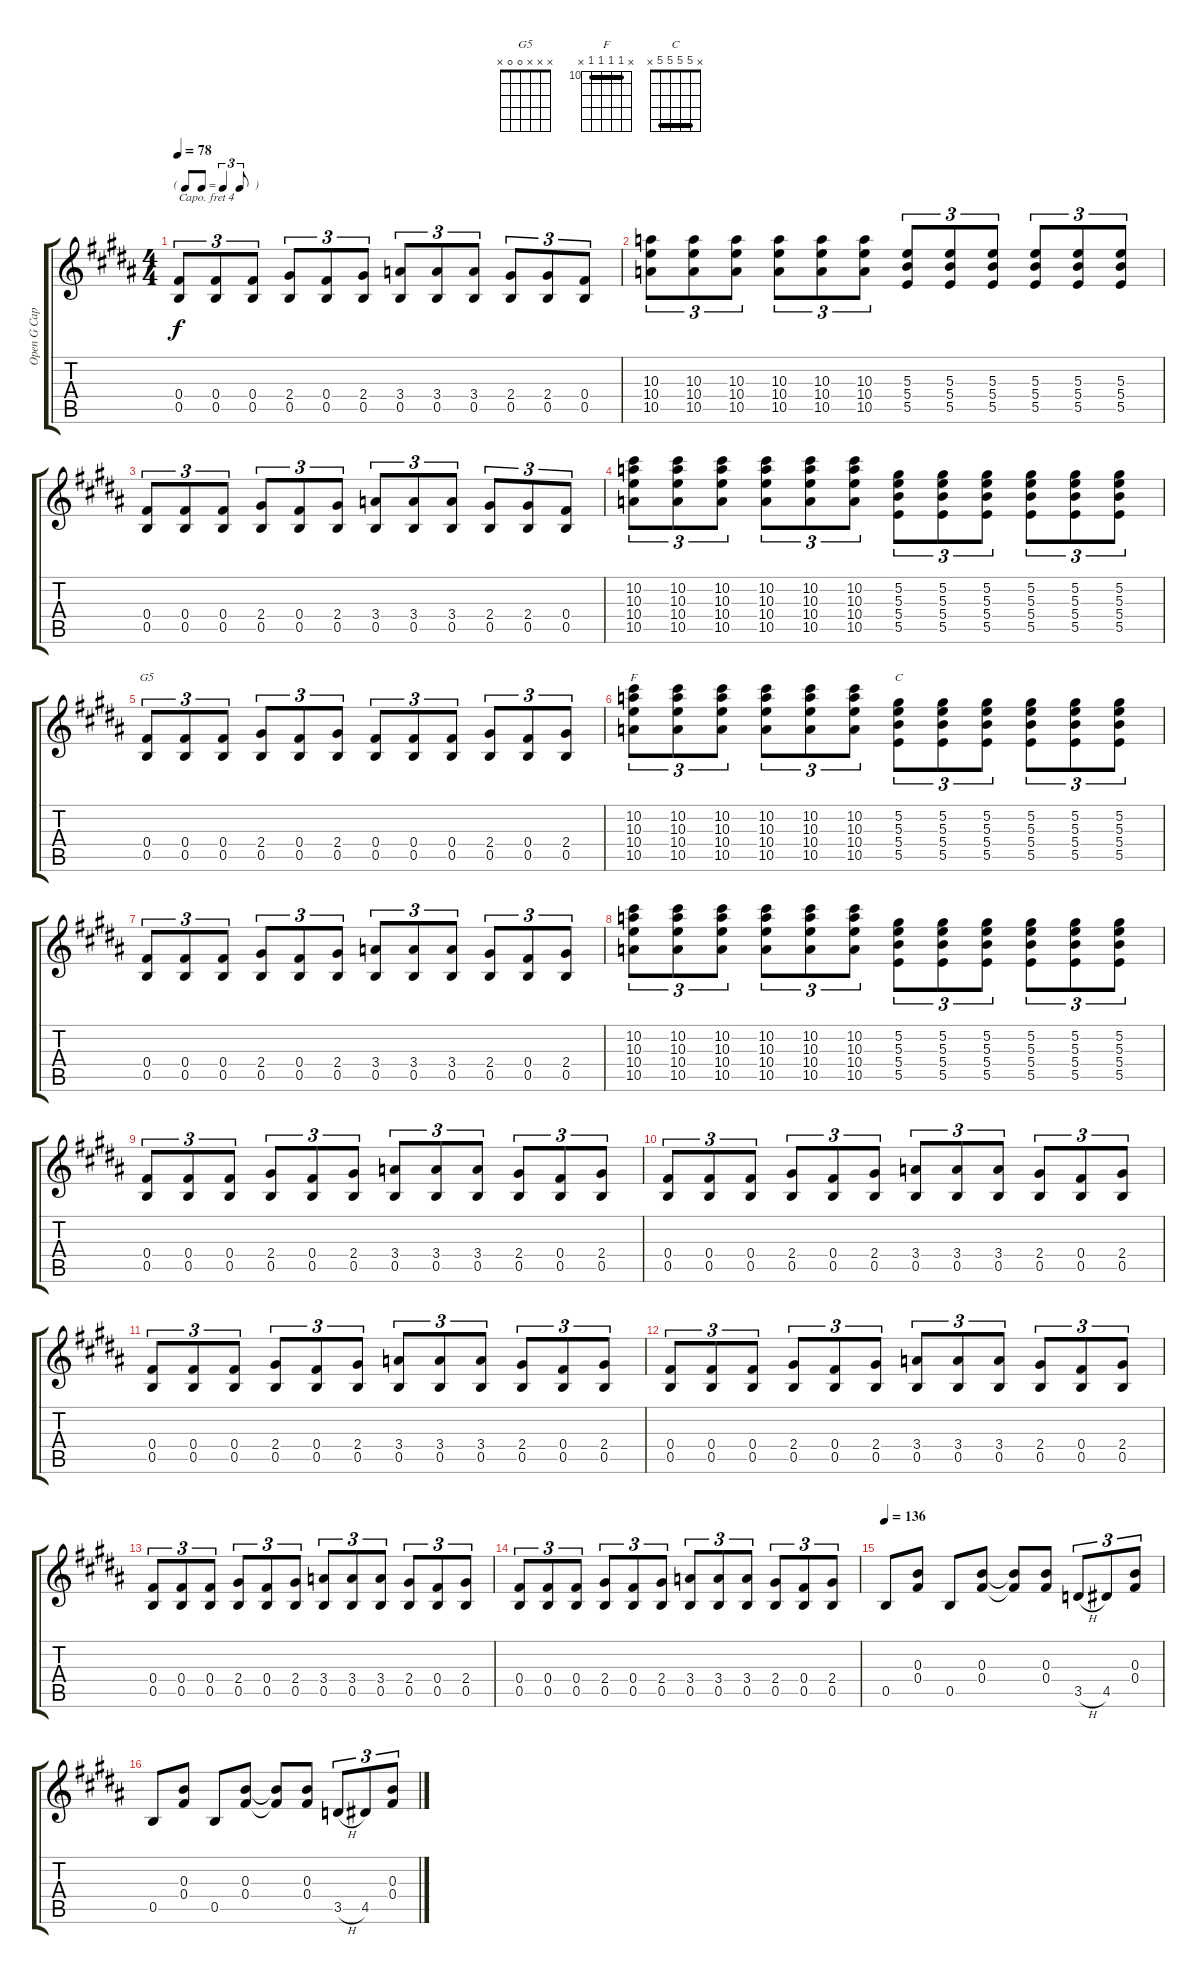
\track ("Open G Capo 4" "Open G Cap") {instrument overdrivenguitar}
\staff {score tabs}
\capo 4
\tuning (D4 B3 G3 D3 G2 D2) {hide}
\chord ("G5" x x x 0 0 x)
\chord ("F" x 10 10 10 10 x) {firstfret 10 barre 10}
\chord ("C" x 5 5 5 5 x) {barre 5}
\ts (4 4)
\tf triplet8th
\tempo 78
\clef g2
\ks b
(0.4 0.5).8{tu (3 2) dy f} (0.4 0.5).8{tu (3 2)} (0.4 0.5).8{tu (3 2)} (2.4 0.5).8{tu (3 2)} (0.4 0.5).8{tu (3 2)} (2.4 0.5).8{tu (3 2)} (3.4 0.5).8{tu (3 2)} (3.4 0.5).8{tu (3 2)} (3.4 0.5).8{tu (3 2)} (2.4 0.5).8{tu (3 2)} (2.4 0.5).8{tu (3 2)} (0.4 0.5).8{tu (3 2)} |
(10.3 10.4 10.5).8{tu (3 2)} (10.3 10.4 10.5).8{tu (3 2)} (10.3 10.4 10.5).8{tu (3 2)} (10.3 10.4 10.5).8{tu (3 2)} (10.3 10.4 10.5).8{tu (3 2)} (10.3 10.4 10.5).8{tu (3 2)} (5.3 5.4 5.5).8{tu (3 2)} (5.3 5.4 5.5).8{tu (3 2)} (5.3 5.4 5.5).8{tu (3 2)} (5.3 5.4 5.5).8{tu (3 2)} (5.3 5.4 5.5).8{tu (3 2)} (5.3 5.4 5.5).8{tu (3 2)} |
(0.4 0.5).8{tu (3 2)} (0.4 0.5).8{tu (3 2)} (0.4 0.5).8{tu (3 2)} (2.4 0.5).8{tu (3 2)} (0.4 0.5).8{tu (3 2)} (2.4 0.5).8{tu (3 2)} (3.4 0.5).8{tu (3 2)} (3.4 0.5).8{tu (3 2)} (3.4 0.5).8{tu (3 2)} (2.4 0.5).8{tu (3 2)} (2.4 0.5).8{tu (3 2)} (0.4 0.5).8{tu (3 2)} |
(10.2 10.3 10.4 10.5).8{tu (3 2)} (10.2 10.3 10.4 10.5).8{tu (3 2)} (10.2 10.3 10.4 10.5).8{tu (3 2)} (10.2 10.3 10.4 10.5).8{tu (3 2)} (10.2 10.3 10.4 10.5).8{tu (3 2)} (10.2 10.3 10.4 10.5).8{tu (3 2)} (5.2 5.3 5.4 5.5).8{tu (3 2)} (5.2 5.3 5.4 5.5).8{tu (3 2)} (5.2 5.3 5.4 5.5).8{tu (3 2)} (5.2 5.3 5.4 5.5).8{tu (3 2)} (5.2 5.3 5.4 5.5).8{tu (3 2)} (5.2 5.3 5.4 5.5).8{tu (3 2)} |
(0.4 0.5).8{tu (3 2) ch "G5"} (0.4 0.5).8{tu (3 2)} (0.4 0.5).8{tu (3 2)} (2.4 0.5).8{tu (3 2)} (0.4 0.5).8{tu (3 2)} (2.4 0.5).8{tu (3 2)} (0.4 0.5).8{tu (3 2)} (0.4 0.5).8{tu (3 2)} (0.4 0.5).8{tu (3 2)} (2.4 0.5).8{tu (3 2)} (0.4 0.5).8{tu (3 2)} (2.4 0.5).8{tu (3 2)} |
(10.2 10.3 10.4 10.5).8{tu (3 2) ch "F"} (10.2 10.3 10.4 10.5).8{tu (3 2)} (10.2 10.3 10.4 10.5).8{tu (3 2)} (10.2 10.3 10.4 10.5).8{tu (3 2)} (10.2 10.3 10.4 10.5).8{tu (3 2)} (10.2 10.3 10.4 10.5).8{tu (3 2)} (5.2 5.3 5.4 5.5).8{tu (3 2) ch "C"} (5.2 5.3 5.4 5.5).8{tu (3 2)} (5.2 5.3 5.4 5.5).8{tu (3 2)} (5.2 5.3 5.4 5.5).8{tu (3 2)} (5.2 5.3 5.4 5.5).8{tu (3 2)} (5.2 5.3 5.4 5.5).8{tu (3 2)} |
(0.4 0.5).8{tu (3 2)} (0.4 0.5).8{tu (3 2)} (0.4 0.5).8{tu (3 2)} (2.4 0.5).8{tu (3 2)} (0.4 0.5).8{tu (3 2)} (2.4 0.5).8{tu (3 2)} (3.4 0.5).8{tu (3 2)} (3.4 0.5).8{tu (3 2)} (3.4 0.5).8{tu (3 2)} (2.4 0.5).8{tu (3 2)} (0.4 0.5).8{tu (3 2)} (2.4 0.5).8{tu (3 2)} |
(10.2 10.3 10.4 10.5).8{tu (3 2)} (10.2 10.3 10.4 10.5).8{tu (3 2)} (10.2 10.3 10.4 10.5).8{tu (3 2)} (10.2 10.3 10.4 10.5).8{tu (3 2)} (10.2 10.3 10.4 10.5).8{tu (3 2)} (10.2 10.3 10.4 10.5).8{tu (3 2)} (5.2 5.3 5.4 5.5).8{tu (3 2)} (5.2 5.3 5.4 5.5).8{tu (3 2)} (5.2 5.3 5.4 5.5).8{tu (3 2)} (5.2 5.3 5.4 5.5).8{tu (3 2)} (5.2 5.3 5.4 5.5).8{tu (3 2)} (5.2 5.3 5.4 5.5).8{tu (3 2)} |
(0.4 0.5).8{tu (3 2)} (0.4 0.5).8{tu (3 2)} (0.4 0.5).8{tu (3 2)} (2.4 0.5).8{tu (3 2)} (0.4 0.5).8{tu (3 2)} (2.4 0.5).8{tu (3 2)} (3.4 0.5).8{tu (3 2)} (3.4 0.5).8{tu (3 2)} (3.4 0.5).8{tu (3 2)} (2.4 0.5).8{tu (3 2)} (0.4 0.5).8{tu (3 2)} (2.4 0.5).8{tu (3 2)} |
(0.4 0.5).8{tu (3 2)} (0.4 0.5).8{tu (3 2)} (0.4 0.5).8{tu (3 2)} (2.4 0.5).8{tu (3 2)} (0.4 0.5).8{tu (3 2)} (2.4 0.5).8{tu (3 2)} (3.4 0.5).8{tu (3 2)} (3.4 0.5).8{tu (3 2)} (3.4 0.5).8{tu (3 2)} (2.4 0.5).8{tu (3 2)} (0.4 0.5).8{tu (3 2)} (2.4 0.5).8{tu (3 2)} |
(0.4 0.5).8{tu (3 2)} (0.4 0.5).8{tu (3 2)} (0.4 0.5).8{tu (3 2)} (2.4 0.5).8{tu (3 2)} (0.4 0.5).8{tu (3 2)} (2.4 0.5).8{tu (3 2)} (3.4 0.5).8{tu (3 2)} (3.4 0.5).8{tu (3 2)} (3.4 0.5).8{tu (3 2)} (2.4 0.5).8{tu (3 2)} (0.4 0.5).8{tu (3 2)} (2.4 0.5).8{tu (3 2)} |
(0.4 0.5).8{tu (3 2)} (0.4 0.5).8{tu (3 2)} (0.4 0.5).8{tu (3 2)} (2.4 0.5).8{tu (3 2)} (0.4 0.5).8{tu (3 2)} (2.4 0.5).8{tu (3 2)} (3.4 0.5).8{tu (3 2)} (3.4 0.5).8{tu (3 2)} (3.4 0.5).8{tu (3 2)} (2.4 0.5).8{tu (3 2)} (0.4 0.5).8{tu (3 2)} (2.4 0.5).8{tu (3 2)} |
(0.4 0.5).8{tu (3 2)} (0.4 0.5).8{tu (3 2)} (0.4 0.5).8{tu (3 2)} (2.4 0.5).8{tu (3 2)} (0.4 0.5).8{tu (3 2)} (2.4 0.5).8{tu (3 2)} (3.4 0.5).8{tu (3 2)} (3.4 0.5).8{tu (3 2)} (3.4 0.5).8{tu (3 2)} (2.4 0.5).8{tu (3 2)} (0.4 0.5).8{tu (3 2)} (2.4 0.5).8{tu (3 2)} |
(0.4 0.5).8{tu (3 2)} (0.4 0.5).8{tu (3 2)} (0.4 0.5).8{tu (3 2)} (2.4 0.5).8{tu (3 2)} (0.4 0.5).8{tu (3 2)} (2.4 0.5).8{tu (3 2)} (3.4 0.5).8{tu (3 2)} (3.4 0.5).8{tu (3 2)} (3.4 0.5).8{tu (3 2)} (2.4 0.5).8{tu (3 2)} (0.4 0.5).8{tu (3 2)} (2.4 0.5).8{tu (3 2)} |
\tempo 136
0.5.8 (0.3 0.4).8 0.5.8 (0.3 0.4).8 (0.3{t} 0.4{t}).8 (0.3 0.4).8 3.5{h}.8{tu (3 2)} 4.5.8{tu (3 2)} (0.3 0.4).8{tu (3 2)} |
0.5.8 (0.3 0.4).8 0.5.8 (0.3 0.4).8 (0.3{t} 0.4{t}).8 (0.3 0.4).8 3.5{h}.8{tu (3 2)} 4.5.8{tu (3 2)} (0.3 0.4).8{tu (3 2)}
